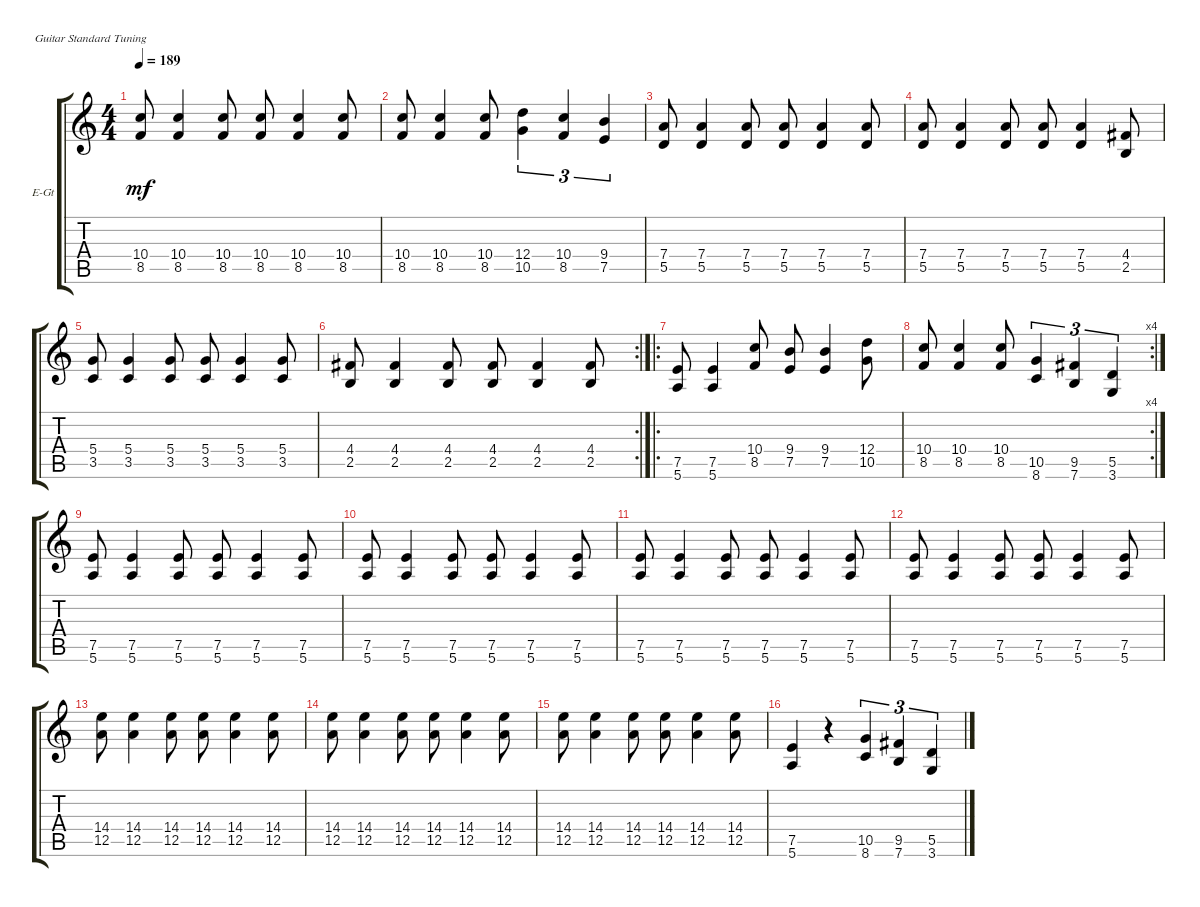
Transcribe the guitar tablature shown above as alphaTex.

\defaultSystemsLayout 4
\bracketExtendMode groupsimilarinstruments
\firstSystemTrackNameOrientation horizontal
\otherSystemsTrackNameOrientation horizontal
\track ("Electric Guitar" "E-Gt") {instrument overdrivenguitar}
\staff {score tabs}
\tuning (E4 B3 G3 D3 A2 E2)
\ts (4 4)
\tempo 189
\clef g2
\ks c
(8.5 10.4).8{dy mf} (8.5 10.4).4 (8.5 10.4).8 (8.5 10.4).8 (8.5 10.4).4 (8.5 10.4).8 |
(8.5 10.4).8 (8.5 10.4).4 (8.5 10.4).8 (10.5 12.4).4{tu (3 2)} (8.5 10.4).4{tu (3 2)} (7.5 9.4).4{tu (3 2)} |
(5.5 7.4).8 (5.5 7.4).4 (5.5 7.4).8 (5.5 7.4).8 (5.5 7.4).4 (5.5 7.4).8 |
(5.5 7.4).8 (5.5 7.4).4 (5.5 7.4).8 (5.5 7.4).8 (5.5 7.4).4 (2.5 4.4).8 |
(3.5 5.4).8 (3.5 5.4).4 (3.5 5.4).8 (3.5 5.4).8 (3.5 5.4).4 (3.5 5.4).8 |
\rc 2
(2.5 4.4).8 (2.5 4.4).4 (2.5 4.4).8 (2.5 4.4).8 (2.5 4.4).4 (2.5 4.4).8 |
\ro
(5.6 7.5).8 (5.6 7.5).4 (8.5 10.4).8 (7.5 9.4).8 (7.5 9.4).4 (10.5 12.4).8 |
\rc 4
(8.5 10.4).8 (8.5 10.4).4 (8.5 10.4).8 (8.6 10.5).4{tu (3 2)} (7.6 9.5).4{tu (3 2)} (3.6 5.5).4{tu (3 2)} |
(5.6 7.5).8 (5.6 7.5).4 (5.6 7.5).8 (5.6 7.5).8 (5.6 7.5).4 (5.6 7.5).8 |
(5.6 7.5).8 (5.6 7.5).4 (5.6 7.5).8 (5.6 7.5).8 (5.6 7.5).4 (5.6 7.5).8 |
(5.6 7.5).8 (5.6 7.5).4 (5.6 7.5).8 (5.6 7.5).8 (5.6 7.5).4 (5.6 7.5).8 |
(5.6 7.5).8 (5.6 7.5).4 (5.6 7.5).8 (5.6 7.5).8 (5.6 7.5).4 (5.6 7.5).8 |
(12.5 14.4).8 (12.5 14.4).4 (12.5 14.4).8 (12.5 14.4).8 (12.5 14.4).4 (12.5 14.4).8 |
(12.5 14.4).8 (12.5 14.4).4 (12.5 14.4).8 (12.5 14.4).8 (12.5 14.4).4 (12.5 14.4).8 |
(12.5 14.4).8 (12.5 14.4).4 (12.5 14.4).8 (12.5 14.4).8 (12.5 14.4).4 (12.5 14.4).8 |
(5.6 7.5).4 r.4 (8.6 10.5).4{tu (3 2)} (7.6 9.5).4{tu (3 2)} (3.6 5.5).4{tu (3 2)}
